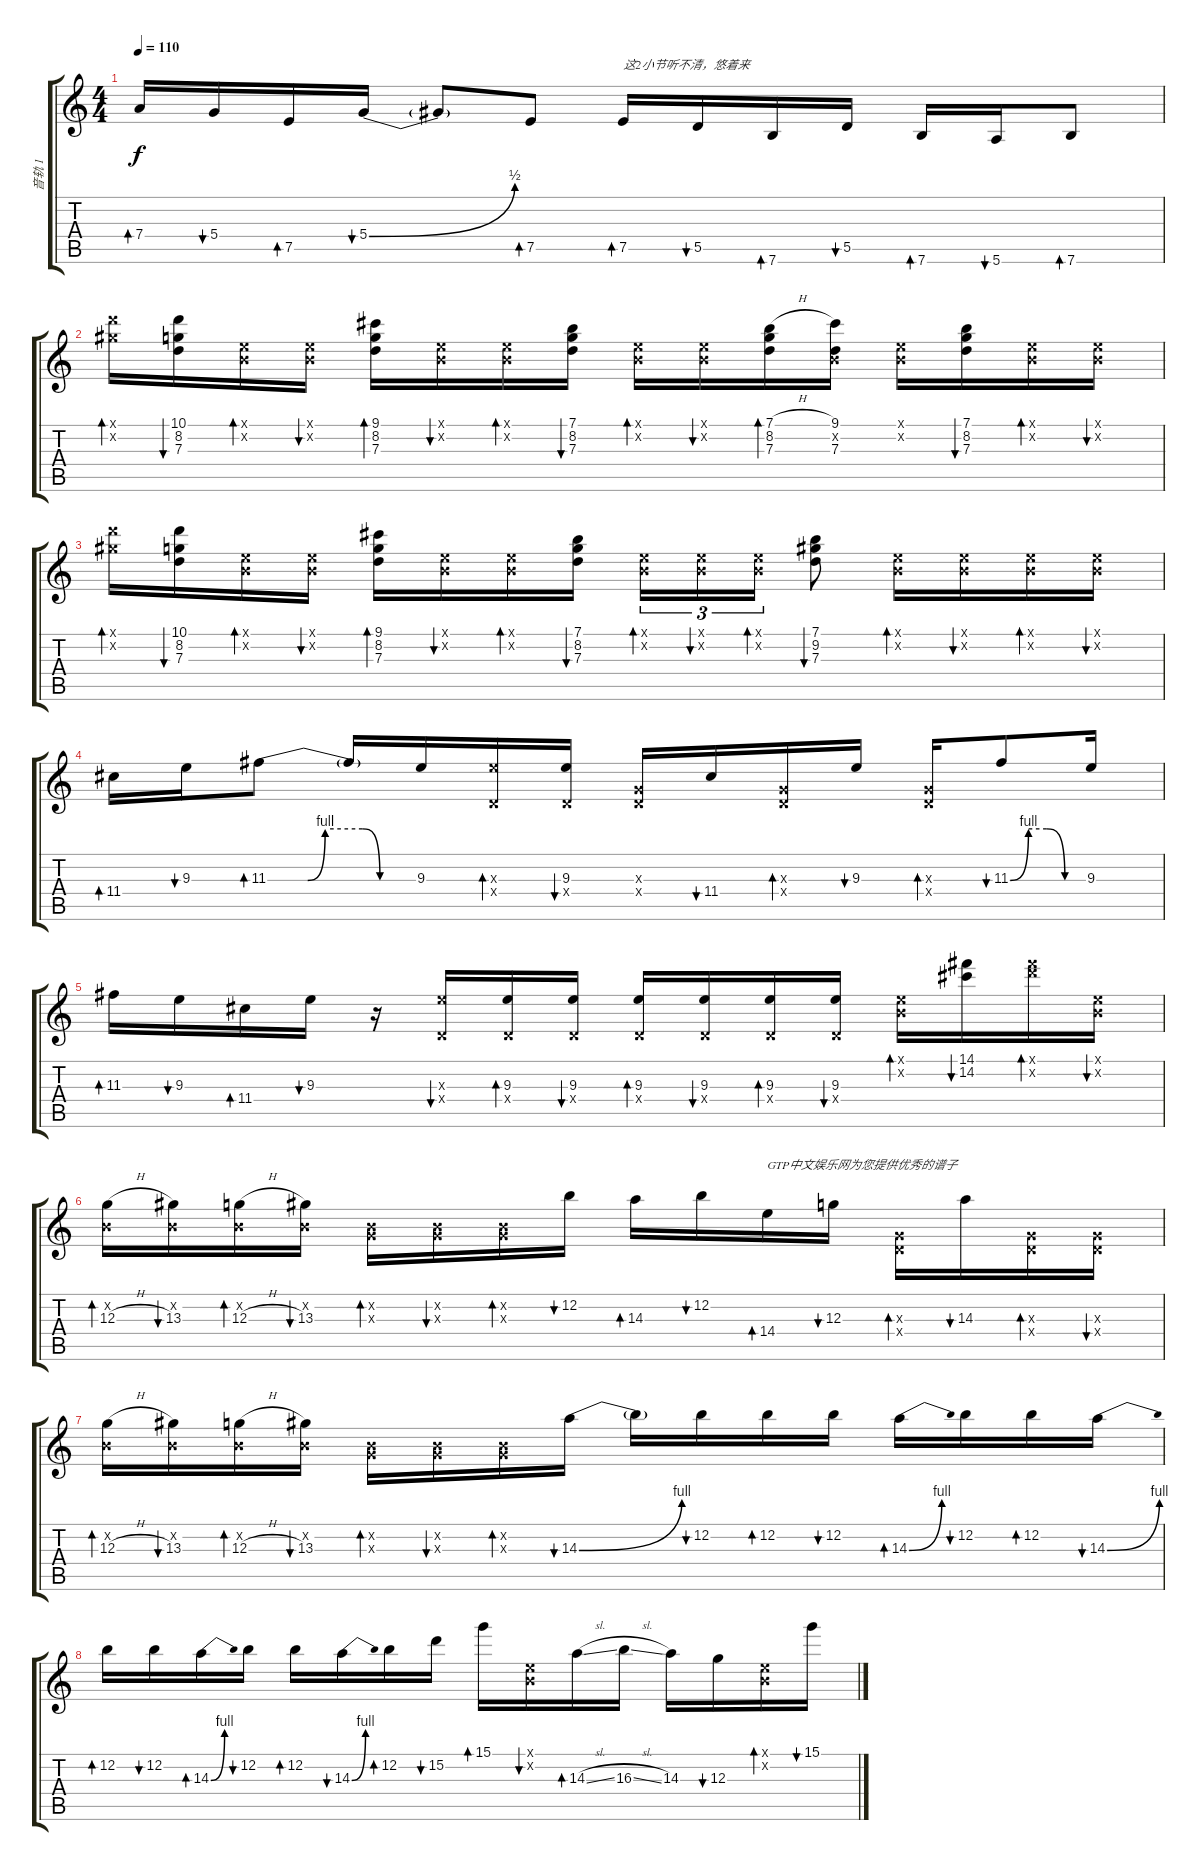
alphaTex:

\track ("音轨 1" "音轨 1") {instrument acousticguitarsteel}
\staff {score tabs}
\tuning (E4 B3 G3 D3 A2 E2) {hide}
\ts (4 4)
\tempo 110
\clef g2
\ks c
7.4.16{bd 30 dy f} 5.4.16{bu 30} 7.5.16{bd 30} 5.4{be (bend 0 0 60 2)}.16{bu 30} 5.4{t}.8 7.5.8{bd 30} 7.5.16{bd 30 txt "这2小节听不清，悠着来"} 5.5.16{bu 30} 7.6.16{bd 30} 5.5.16{bu 30} 7.6.16{bd 30} 5.6.16{bu 30} 7.6.8{bd 30} |
(10.1{x} 9.2{x}).16{bd 60} (10.1 8.2 7.3).16{bu 60} (0.1{x} 0.2{x}).16{bd 60} (0.1{x} 0.2{x}).16{bu 60} (9.1 8.2 7.3).16{bd 60} (0.1{x} 0.2{x}).16{bu 60} (0.1{x} 0.2{x}).16{bd 60} (7.1 8.2 7.3).16{bu 60} (0.1{x} 0.2{x}).16{bd 60} (0.1{x} 0.2{x}).16{bu 60} (7.1{h} 8.2 7.3).16{bd 60} (9.1 0.2{x} 7.3).16 (0.1{x} 0.2{x}).16 (7.1 8.2 7.3).16{bu 60} (0.1{x} 0.2{x}).16{bd 60} (0.1{x} 0.2{x}).16{bu 60} |
(10.1{x} 9.2{x}).16{bd 60} (10.1 8.2 7.3).16{bu 60} (0.1{x} 0.2{x}).16{bd 60} (0.1{x} 0.2{x}).16{bu 60} (9.1 8.2 7.3).16{bd 60} (0.1{x} 0.2{x}).16{bu 60} (0.1{x} 0.2{x}).16{bd 60} (7.1 8.2 7.3).16{bu 60} (0.1{x} 0.2{x}).16{tu (3 2) bd 60} (0.1{x} 0.2{x}).16{tu (3 2) bu 60} (0.1{x} 0.2{x}).16{tu (3 2) bd 60} (7.1 9.2 7.3).8{bu 60} (0.1{x} 0.2{x}).16{bd 60} (0.1{x} 0.2{x}).16{bu 60} (0.1{x} 0.2{x}).16{bd 30} (0.1{x} 0.2{x}).16{bu 30} |
11.4.16{bd 30} 9.3.16{bu 30} 11.3{be (custom 0 0 16 0 23 4 38 4 45 0 60 0)}.8{bd 30} 11.3{t}.16 9.3.16 (9.3{x} 0.4{x}).16{bd 30} (9.3 0.4{x}).16{bu 30} (0.3{x} 0.4{x}).16 11.4.16{bu 30} (0.3{x} 0.4{x}).16{bd 30} 9.3.16{bu 30} (0.3{x} 0.4{x}).16{bd 30} 11.3{be (custom 0 0 15 4 30 4 45 0 60 0)}.8{bu 30} 9.3.16 |
11.3.16{bd 30} 9.3.16{bu 30} 11.4.16{bd 30} 9.3.16{bu 30} r.16 (9.3{x} 0.4{x}).16{bu 30} (9.3 0.4{x}).16{bd 30} (9.3 0.4{x}).16{bu 30} (9.3 0.4{x}).16{bd 30} (9.3 0.4{x}).16{bu 30} (9.3 0.4{x}).16{bd 30} (9.3 0.4{x}).16{bu 30} (0.1{x} 0.2{x}).16{bd 30} (14.1 14.2).16{bu 30} (14.1{x} 15.2{x}).16{bd 30} (0.1{x} 0.2{x}).16{bu 30} |
(0.2{x} 12.3{h}).16{bd 30} (0.2{x} 13.3).16{bu 30} (0.2{x} 12.3{h}).16{bd 30} (0.2{x} 13.3).16{bu 30} (0.2{x} 0.3{x}).16{bd 30} (0.2{x} 0.3{x}).16{bu 30} (0.2{x} 0.3{x}).16{bd 30} 12.2.16{bu 30} 14.3.16{bd 30} 12.2.16{bu 30} 14.4.16{bd 30 txt "GTP中文娱乐网为您提供优秀的谱子"} 12.3.16{bu 30} (0.3{x} 0.4{x}).16{bd 30} 14.3.16{bu 30} (0.3{x} 0.4{x}).16{bd 30} (0.3{x} 0.4{x}).16{bu 30} |
(0.2{x} 12.3{h}).16{bd 30} (0.2{x} 13.3).16{bu 30} (0.2{x} 12.3{h}).16{bd 30} (0.2{x} 13.3).16{bu 30} (0.2{x} 0.3{x}).16{bd 30} (0.2{x} 0.3{x}).16{bu 30} (0.2{x} 0.3{x}).16{bd 30} 14.3{be (bend 0 0 60 4)}.16{bu 30} 14.3{t}.16 12.2.16{bu 30} 12.2.16{bd 30} 12.2.16{bu 30} 14.3{be (bend 0 0 60 4)}.16{bd 30} 12.2.16{bu 30} 12.2.16{bd 30} 14.3{be (bend 0 0 60 4)}.16{bu 30} |
12.2.16{bd 30} 12.2.16{bu 30} 14.3{be (bend 0 0 60 4)}.16{bd 30} 12.2.16{bu 30} 12.2.16{bd 30} 14.3{be (bend 0 0 60 4)}.16{bu 30} 12.2.16{bd 30} 15.2.16{bu 30} 15.1.16{bd 30} (0.1{x} 0.2{x}).16{bu 30} 14.3{sl}.16{bd 30} 16.3{sl}.16 14.3.16 12.3.16{bu 30} (0.1{x} 0.2{x}).16{bd 30} 15.1.16{bu 30}
